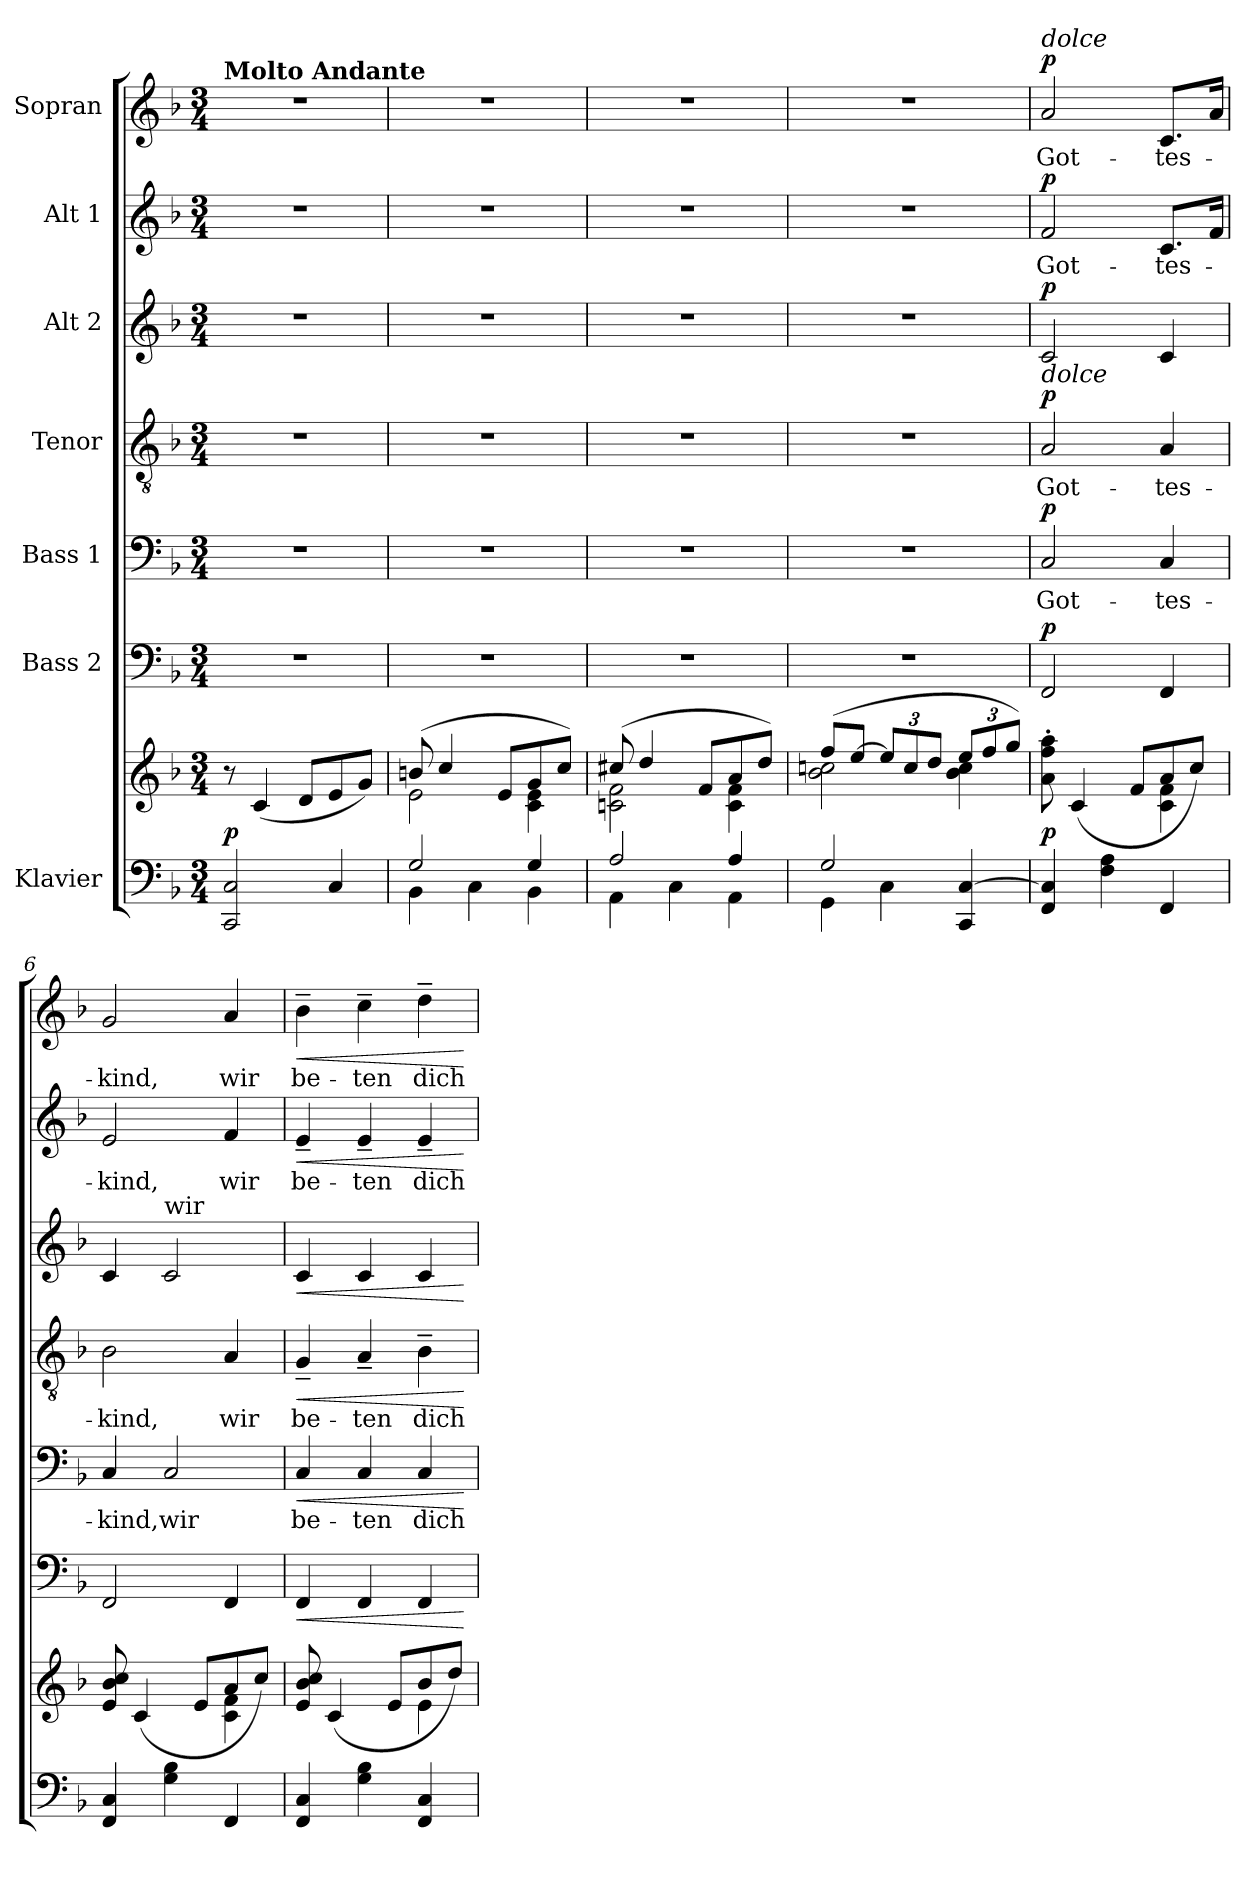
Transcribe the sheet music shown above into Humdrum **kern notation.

**kern	**kern	**dynam	**kern	**dynam	**kern	**text	**dynam	**kern	**text	**dynam	**kern	**dynam	**kern	**text	**dynam	**kern	**text	**dynam
*part7	*part7	*part7	*part6	*part6	*part5	*part5	*part5	*part4	*part4	*part4	*part3	*part3	*part2	*part2	*part2	*part1	*part1	*part1
*staff8	*staff7	*staff7/8	*staff6	*staff6	*staff5	*staff5	*staff5	*staff4	*staff4	*staff4	*staff3	*staff3	*staff2	*staff2	*staff2	*staff1	*staff1	*staff1
*I"Klavier	*	*	*I"Bass 2	*	*I"Bass 1	*	*	*I"Tenor	*	*	*I"Alt 2	*	*I"Alt 1	*	*	*I"Sopran	*	*
*clefF4	*clefG2	*	*clefF4	*	*clefF4	*	*	*clefGv2	*	*	*clefG2	*	*clefG2	*	*	*clefG2	*	*
*k[b-]	*k[b-]	*	*k[b-]	*	*k[b-]	*	*	*k[b-]	*	*	*k[b-]	*	*k[b-]	*	*	*k[b-]	*	*
*M3/4	*M3/4	*	*M3/4	*	*M3/4	*	*	*M3/4	*	*	*M3/4	*	*M3/4	*	*	*M3/4	*	*
*MM72	*MM72	*	*MM72	*	*MM72	*	*	*MM72	*	*	*MM72	*	*MM72	*	*	*MM72	*	*
=1	=1	=1	=1	=1	=1	=1	=1	=1	=1	=1	=1	=1	=1	=1	=1	=1	=1	=1
!	!	!	!	!	!	!	!	!	!	!	!	!	!	!	!	!LO:TX:a:B:t=Molto Andante	!	!
!	!	!LO:DY:a=2	!	!	!	!	!	!	!	!	!	!	!	!	!	!	!	!
2CC/ 2C/	8r	p	2.r	.	2.r	.	.	2.r	.	.	2.r	.	2.r	.	.	2.r	.	.
.	(>4c/	.	.	.	.	.	.	.	.	.	.	.	.	.	.	.	.	.
.	8d/L	.	.	.	.	.	.	.	.	.	.	.	.	.	.	.	.	.
4C/	8e/	.	.	.	.	.	.	.	.	.	.	.	.	.	.	.	.	.
.	8g/J)	.	.	.	.	.	.	.	.	.	.	.	.	.	.	.	.	.
=2	=2	=2	=2	=2	=2	=2	=2	=2	=2	=2	=2	=2	=2	=2	=2	=2	=2	=2
*^	*^	*	*	*	*	*	*	*	*	*	*	*	*	*	*	*	*	*
2G/	4BB-\	(8bn/	2e\	.	2.r	.	2.r	.	.	2.r	.	.	2.r	.	2.r	.	.	2.r	.	.
.	.	4cc/	.	.	.	.	.	.	.	.	.	.	.	.	.	.	.	.	.	.
.	4C\	.	.	.	.	.	.	.	.	.	.	.	.	.	.	.	.	.	.	.
.	.	8e/L	.	.	.	.	.	.	.	.	.	.	.	.	.	.	.	.	.	.
4G/	4BB-\	8g/	4c\ 4e\	.	.	.	.	.	.	.	.	.	.	.	.	.	.	.	.	.
.	.	8cc/J)	.	.	.	.	.	.	.	.	.	.	.	.	.	.	.	.	.	.
=3	=3	=3	=3	=3	=3	=3	=3	=3	=3	=3	=3	=3	=3	=3	=3	=3	=3	=3	=3	=3
2A/	4AA\	(8cc#X/	2cn\ 2f\	.	2.r	.	2.r	.	.	2.r	.	.	2.r	.	2.r	.	.	2.r	.	.
.	.	4dd/	.	.	.	.	.	.	.	.	.	.	.	.	.	.	.	.	.	.
.	4C\	.	.	.	.	.	.	.	.	.	.	.	.	.	.	.	.	.	.	.
.	.	8f/L	.	.	.	.	.	.	.	.	.	.	.	.	.	.	.	.	.	.
4A/	4AA\	8a/	4c\ 4f\	.	.	.	.	.	.	.	.	.	.	.	.	.	.	.	.	.
.	.	8dd/J)	.	.	.	.	.	.	.	.	.	.	.	.	.	.	.	.	.	.
=4	=4	=4	=4	=4	=4	=4	=4	=4	=4	=4	=4	=4	=4	=4	=4	=4	=4	=4	=4	=4
2G/	4GG\	(8ff/L	2b-\ 2ccn\	.	2.r	.	2.r	.	.	2.r	.	.	2.r	.	2.r	.	.	2.r	.	.
.	.	[8ee/J	.	.	.	.	.	.	.	.	.	.	.	.	.	.	.	.	.	.
*	*	*Xbrackettup	*	*	*	*	*	*	*	*	*	*	*	*	*	*	*	*	*	*
.	4C\	12ee/L]	.	.	.	.	.	.	.	.	.	.	.	.	.	.	.	.	.	.
.	.	12cc/	.	.	.	.	.	.	.	.	.	.	.	.	.	.	.	.	.	.
.	.	12dd/J	.	.	.	.	.	.	.	.	.	.	.	.	.	.	.	.	.	.
4CC/ [4C/	4ryy	12ee/L	4b-\ 4cc\	.	.	.	.	.	.	.	.	.	.	.	.	.	.	.	.	.
.	.	12ff/	.	.	.	.	.	.	.	.	.	.	.	.	.	.	.	.	.	.
.	.	12gg/J)	.	.	.	.	.	.	.	.	.	.	.	.	.	.	.	.	.	.
*v	*v	*	*	*	*	*	*	*	*	*	*	*	*	*	*	*	*	*	*	*
=5	=5	=5	=5	=5	=5	=5	=5	=5	=5	=5	=5	=5	=5	=5	=5	=5	=5	=5	=5
!	!	!	!	!	!	!	!	!	!	!	!	!	!	!	!	!	!LO:TX:a:i:t=dolce	!	!
!	!	!	!	!	!	!	!	!	!LO:TX:a:i:t=dolce	!	!	!	!	!	!	!	!	!	!
!	!	!	!LO:DY:a=2	!	!LO:DY:a	!	!LO:LY:b	!LO:DY:a	!	!LO:LY:b	!LO:DY:a	!	!LO:DY:a	!	!LO:LY:b	!LO:DY:a	!	!LO:LY:b	!LO:DY:a
4FF/ 4C/]	8a\' 8ff\' 8aa\'	2ryy	p	2FF/	p	2C/	Got-	p	2A/	Got-	p	2c/	p	2f/	Got-	p	2a/	Got-	p
.	(4c/	.	.	.	.	.	.	.	.	.	.	.	.	.	.	.	.	.	.
4F\ 4A\	.	.	.	.	.	.	.	.	.	.	.	.	.	.	.	.	.	.	.
.	8f/L	.	.	.	.	.	.	.	.	.	.	.	.	.	.	.	.	.	.
!	!	!	!	!	!	!	!LO:LY:b	!	!	!LO:LY:b	!	!	!	!	!LO:LY:b	!	!	!LO:LY:b	!
4FF/	8a/	4c\ 4f\	.	4FF/	.	4C/	-tes-	.	4A/	-tes-	.	4c/	.	8.c/L	-tes-	.	8.c/L	-tes-	.
.	8cc/J)	.	.	.	.	.	.	.	.	.	.	.	.	.	.	.	.	.	.
.	.	.	.	.	.	.	.	.	.	.	.	.	.	16f/Jk	.	.	16a/Jk	.	.
=6	=6	=6	=6	=6	=6	=6	=6	=6	=6	=6	=6	=6	=6	=6	=6	=6	=6	=6	=6
!	!	!	!	!	!	!	!LO:LY:b	!	!	!LO:LY:b	!	!	!	!	!LO:LY:b	!	!	!LO:LY:b	!
4FF/ 4C/	8e/ 8b-/ 8cc/	2ryy	.	2FF/	.	4C/	-kind,	.	2B-\	-kind,	.	4c/	.	2e/	-kind,	.	2g/	-kind,	.
.	(4c/	.	.	.	.	.	.	.	.	.	.	.	.	.	.	.	.	.	.
!	!	!	!	!	!	!	!	!	!	!	!	!LO:TX:a:t=wir	!	!	!	!	!	!	!
!	!	!	!	!	!	!	!LO:LY:b	!	!	!	!	!	!	!	!	!	!	!	!
4G\ 4B-\	.	.	.	.	.	2C/	wir	.	.	.	.	2c/	.	.	.	.	.	.	.
.	8e/L	.	.	.	.	.	.	.	.	.	.	.	.	.	.	.	.	.	.
!	!	!	!	!	!	!	!	!	!	!LO:LY:b	!	!	!	!	!LO:LY:b	!	!	!LO:LY:b	!
4FF/	8a/	4c\ 4f\	.	4FF/	.	.	.	.	4A/	wir	.	.	.	4f/	wir	.	4a/	wir	.
.	8cc/J)	.	.	.	.	.	.	.	.	.	.	.	.	.	.	.	.	.	.
!!LO:LB:g=z
=7	=7	=7	=7	=7	=7	=7	=7	=7	=7	=7	=7	=7	=7	=7	=7	=7	=7	=7	=7
!	!	!	!	!	!LO:HP:b	!	!LO:LY:b	!LO:HP:b	!	!LO:LY:b	!LO:HP:b	!	!LO:HP:b	!	!LO:LY:b	!LO:HP:b	!	!LO:LY:b	!LO:HP:b
4FF/ 4C/	8e/ 8b-/ 8cc/	2ryy	.	4FF/	<	4C/	be-	<	4G~/	be-	<	4c/	<	4e~/	be-	<	4b-~\	be-	<
.	(4c/	.	.	.	.	.	.	.	.	.	.	.	.	.	.	.	.	.	.
!	!	!	!	!	!	!	!LO:LY:b	!	!	!LO:LY:b	!	!	!	!	!LO:LY:b	!	!	!LO:LY:b	!
4G\ 4B-\	.	.	.	4FF/	.	4C/	-ten	.	4A~/	-ten	.	4c/	.	4e~/	-ten	.	4cc~\	-ten	.
.	8e/L	.	.	.	.	.	.	.	.	.	.	.	.	.	.	.	.	.	.
!	!	!	!	!	!	!	!LO:LY:b	!	!	!LO:LY:b	!	!	!	!	!LO:LY:b	!	!	!LO:LY:b	!
4FF/ 4C/	8b-/	4e\	.	4FF/	.	4C/	dich	.	4B-~\	dich	.	4c/	.	4e~/	dich	.	4dd~\	dich	.
.	8dd/J)	.	.	.	.	.	.	.	.	.	.	.	.	.	.	.	.	.	.
*	*v	*v	*	*	*	*	*	*	*	*	*	*	*	*	*	*	*	*	*
.	.	.	.	[	.	.	[	.	.	[	.	[	.	.	[	.	.	[
=	=	=	=	=	=	=	=	=	=	=	=	=	=	=	=	=	=	=
*-	*-	*-	*-	*-	*-	*-	*-	*-	*-	*-	*-	*-	*-	*-	*-	*-	*-	*-
